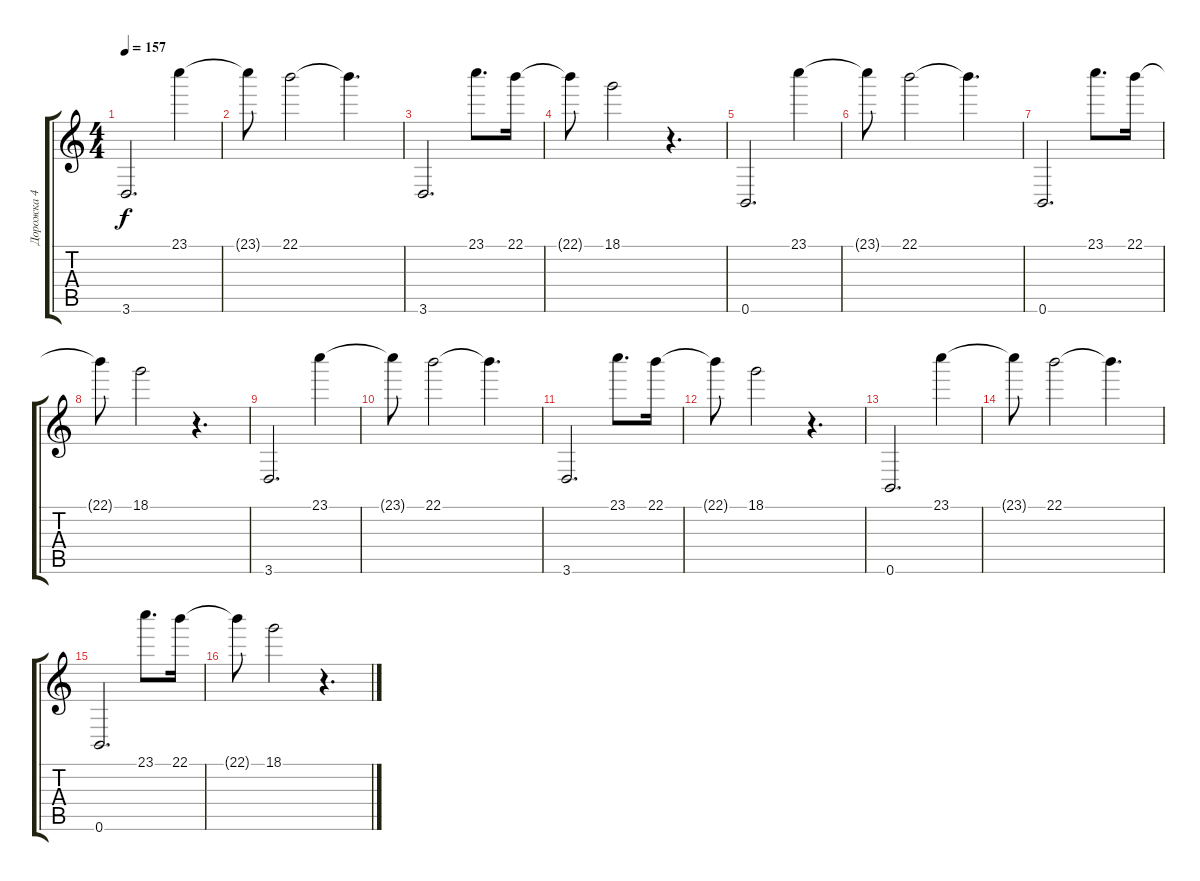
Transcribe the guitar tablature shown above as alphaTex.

\track ("Дорожка 4" "Дорожка 4") {instrument distortionguitar}
\staff {score tabs}
\tuning (Db4 Ab3 E3 B2 Gb2 B1) {hide}
\ts (4 4)
\tempo 157
\clef g2
\ks c
3.6.2{d dy f volume 10 instrument pad5bowed} 23.1.4 |
23.1{t}.8 22.1.2 22.1{t}.4{d} |
3.6.2{d} 23.1.8{d} 22.1.16 |
22.1{t}.8 18.1.2 r.4{d} |
0.6.2{d} 23.1.4 |
23.1{t}.8 22.1.2 22.1{t}.4{d} |
0.6.2{d} 23.1.8{d} 22.1.16 |
22.1{t}.8 18.1.2 r.4{d} |
3.6.2{d} 23.1.4 |
23.1{t}.8 22.1.2 22.1{t}.4{d} |
3.6.2{d} 23.1.8{d} 22.1.16 |
22.1{t}.8 18.1.2 r.4{d} |
0.6.2{d} 23.1.4 |
23.1{t}.8 22.1.2 22.1{t}.4{d} |
0.6.2{d} 23.1.8{d} 22.1.16 |
22.1{t}.8 18.1.2 r.4{d}
